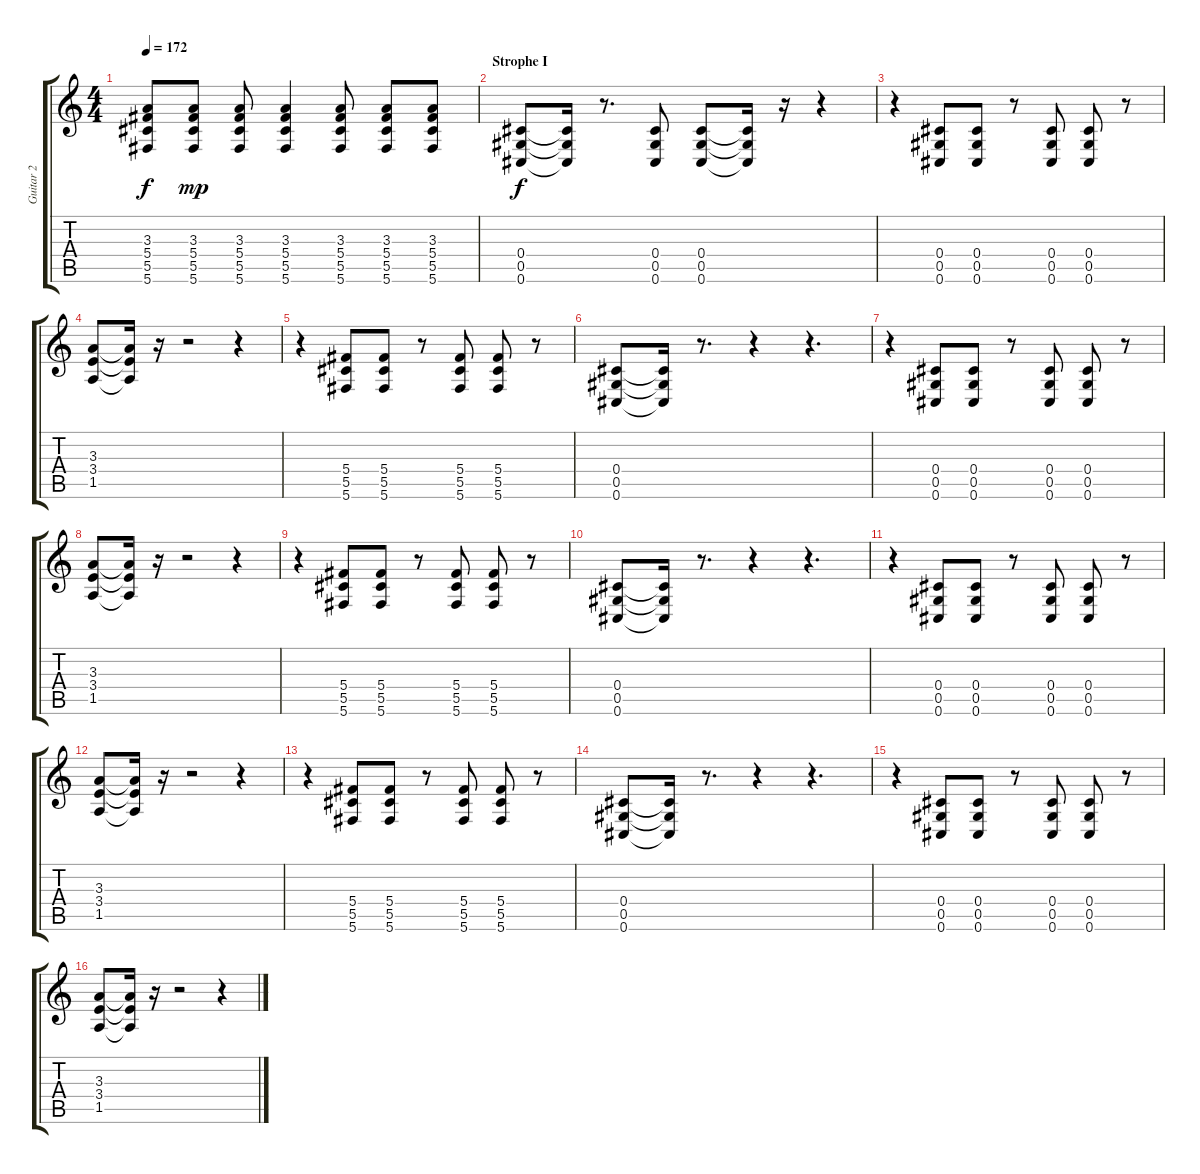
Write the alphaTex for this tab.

\track ("Guitar 2" "Guitar 2") {instrument overdrivenguitar}
\staff {score tabs}
\tuning (Eb4 Bb3 Gb3 Db3 Ab2 Db2) {hide}
\ts (4 4)
\tempo 172
\clef g2
\ks c
(3.3{t} 5.4{t} 5.5{t} 5.6{t}).8{dy f} (3.3 5.4 5.5 5.6).8{dy mp} (3.3 5.4 5.5 5.6).8 (3.3 5.4 5.5 5.6).4 (3.3 5.4 5.5 5.6).8 (3.3 5.4 5.5 5.6).8 (3.3 5.4 5.5 5.6).8 |
\section ("" "Strophe I")
(0.4 0.5 0.6).8{dy f} (0.4{t} 0.5{t} 0.6{t}).16 r.8{d} (0.4 0.5 0.6).8 (0.4 0.5 0.6).8 (0.4{t} 0.5{t} 0.6{t}).16 r.16 r.4 |
r.4 (0.4 0.5 0.6).8 (0.4 0.5 0.6).8 r.8 (0.4 0.5 0.6).8 (0.4 0.5 0.6).8 r.8 |
(3.3 3.4 1.5).8 (3.3{t} 3.4{t} 1.5{t}).16 r.16 r.2 r.4 |
r.4 (5.4 5.5 5.6).8 (5.4 5.5 5.6).8 r.8 (5.4 5.5 5.6).8 (5.4 5.5 5.6).8 r.8 |
(0.4 0.5 0.6).8 (0.4{t} 0.5{t} 0.6{t}).16 r.8{d} r.4 r.4{d} |
r.4 (0.4 0.5 0.6).8 (0.4 0.5 0.6).8 r.8 (0.4 0.5 0.6).8 (0.4 0.5 0.6).8 r.8 |
(3.3 3.4 1.5).8 (3.3{t} 3.4{t} 1.5{t}).16 r.16 r.2 r.4 |
r.4 (5.4 5.5 5.6).8 (5.4 5.5 5.6).8 r.8 (5.4 5.5 5.6).8 (5.4 5.5 5.6).8 r.8 |
(0.4 0.5 0.6).8 (0.4{t} 0.5{t} 0.6{t}).16 r.8{d} r.4 r.4{d} |
r.4 (0.4 0.5 0.6).8 (0.4 0.5 0.6).8 r.8 (0.4 0.5 0.6).8 (0.4 0.5 0.6).8 r.8 |
(3.3 3.4 1.5).8 (3.3{t} 3.4{t} 1.5{t}).16 r.16 r.2 r.4 |
r.4 (5.4 5.5 5.6).8 (5.4 5.5 5.6).8 r.8 (5.4 5.5 5.6).8 (5.4 5.5 5.6).8 r.8 |
(0.4 0.5 0.6).8 (0.4{t} 0.5{t} 0.6{t}).16 r.8{d} r.4 r.4{d} |
r.4 (0.4 0.5 0.6).8 (0.4 0.5 0.6).8 r.8 (0.4 0.5 0.6).8 (0.4 0.5 0.6).8 r.8 |
(3.3 3.4 1.5).8 (3.3{t} 3.4{t} 1.5{t}).16 r.16 r.2 r.4
